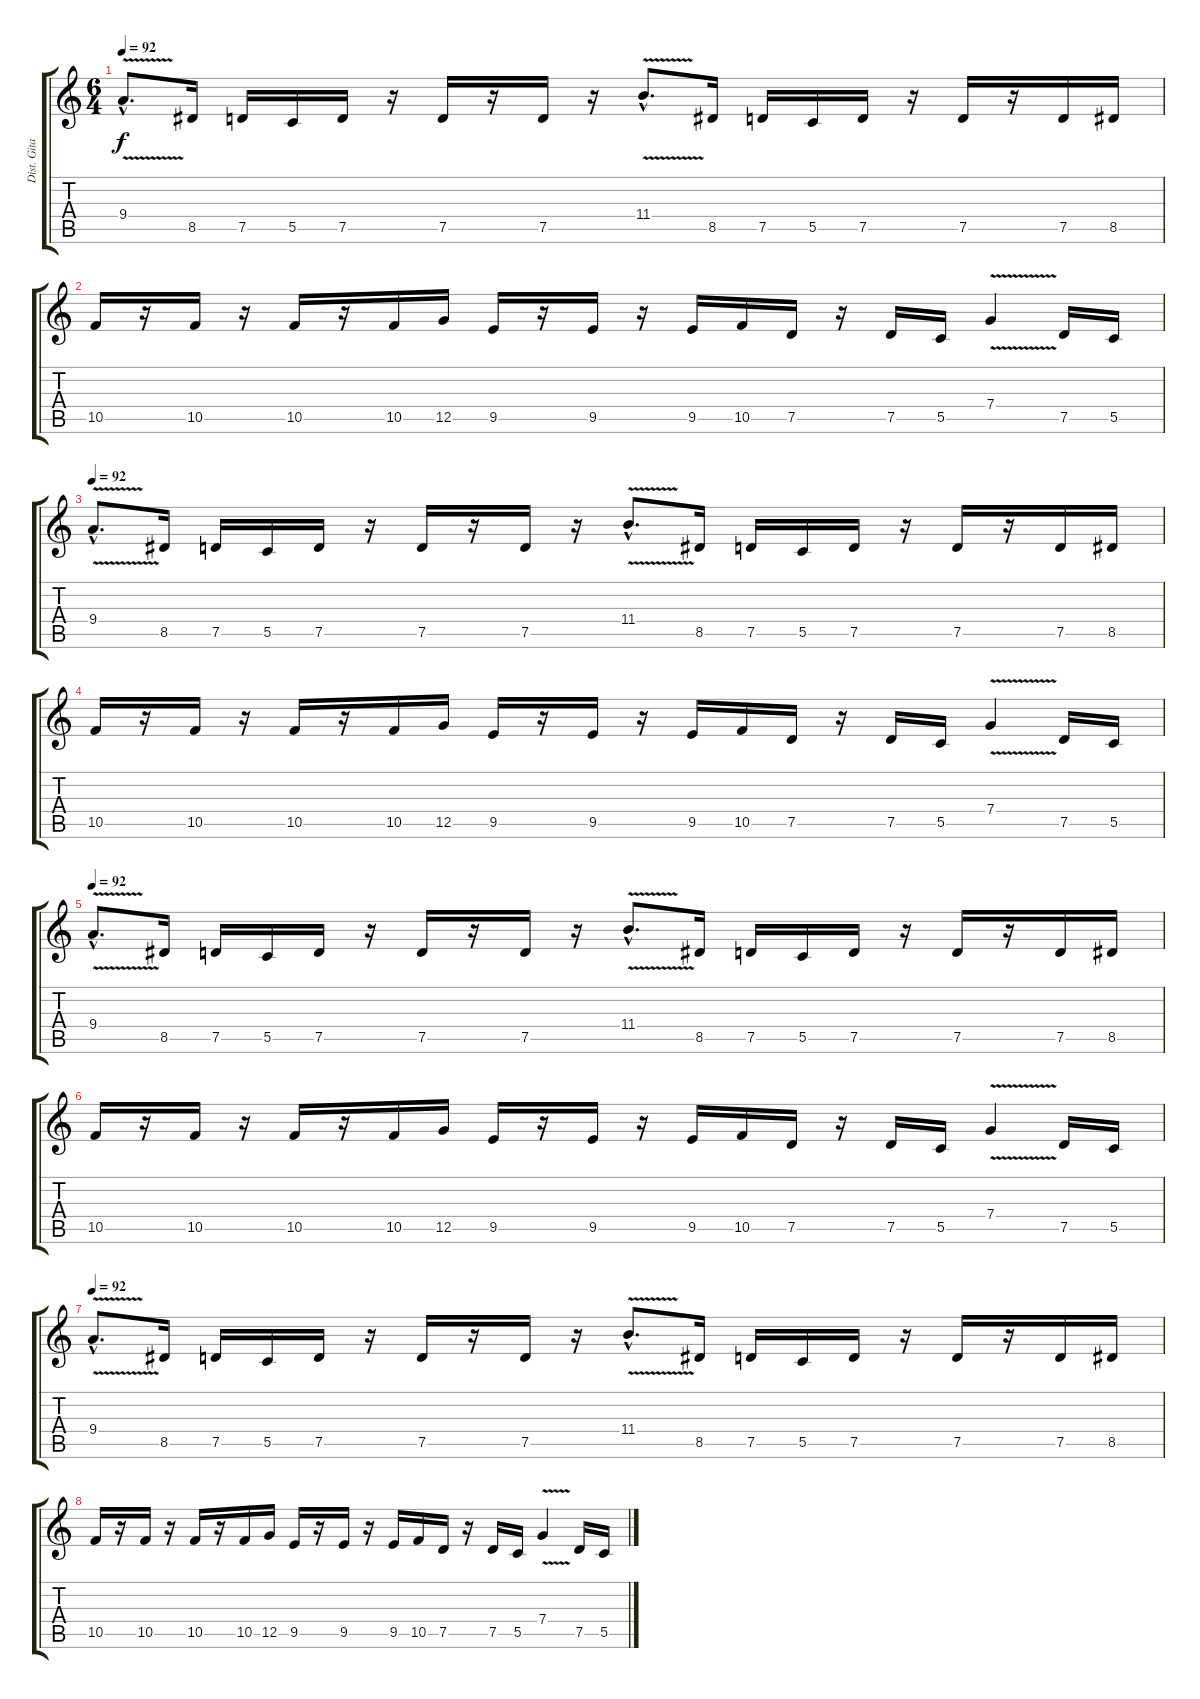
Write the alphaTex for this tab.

\track ("Dist. Gitar 1" "Dist. Gita") {instrument overdrivenguitar}
\staff {score tabs}
\tuning (D4 A3 F3 C3 G2 D2) {hide}
\ts (6 4)
\tempo 92
\clef g2
\ks c
9.4{v hac}.8{d dy f instrument guitarharmonics} 8.5.16{instrument overdrivenguitar} 7.5.16 5.5.16 7.5.16 r.16 7.5.16 r.16 7.5.16 r.16 11.4{v hac}.8{d instrument guitarharmonics} 8.5.16{instrument overdrivenguitar} 7.5.16 5.5.16 7.5.16 r.16 7.5.16 r.16 7.5.16 8.5.16 |
10.5.16{volume 4} r.16 10.5.16 r.16 10.5.16 r.16 10.5.16 12.5.16 9.5.16 r.16 9.5.16 r.16 9.5.16 10.5.16 7.5.16 r.16 7.5.16 5.5.16 7.4{v}.4{instrument guitarharmonics} 7.5.16{instrument overdrivenguitar} 5.5.16 |
\tempo 92
9.4{v hac}.8{d instrument guitarharmonics} 8.5.16{instrument overdrivenguitar} 7.5.16 5.5.16 7.5.16 r.16 7.5.16 r.16 7.5.16 r.16 11.4{v hac}.8{d instrument guitarharmonics} 8.5.16{instrument overdrivenguitar} 7.5.16 5.5.16 7.5.16 r.16 7.5.16 r.16 7.5.16 8.5.16 |
10.5.16 r.16 10.5.16 r.16 10.5.16 r.16 10.5.16 12.5.16 9.5.16 r.16 9.5.16 r.16 9.5.16 10.5.16 7.5.16 r.16 7.5.16 5.5.16 7.4{v}.4{instrument guitarharmonics} 7.5.16{instrument overdrivenguitar} 5.5.16 |
\tempo 92
9.4{v hac}.8{d volume 0 instrument guitarharmonics} 8.5.16{instrument overdrivenguitar} 7.5.16 5.5.16 7.5.16 r.16 7.5.16 r.16 7.5.16 r.16 11.4{v hac}.8{d instrument guitarharmonics} 8.5.16{instrument overdrivenguitar} 7.5.16 5.5.16 7.5.16 r.16 7.5.16 r.16 7.5.16 8.5.16 |
10.5.16 r.16 10.5.16 r.16 10.5.16 r.16 10.5.16 12.5.16 9.5.16 r.16 9.5.16 r.16 9.5.16 10.5.16 7.5.16 r.16 7.5.16 5.5.16 7.4{v}.4{instrument guitarharmonics} 7.5.16{instrument overdrivenguitar} 5.5.16 |
\tempo 92
9.4{v hac}.8{d instrument guitarharmonics} 8.5.16{instrument overdrivenguitar} 7.5.16 5.5.16 7.5.16 r.16 7.5.16 r.16 7.5.16 r.16 11.4{v hac}.8{d instrument guitarharmonics} 8.5.16{instrument overdrivenguitar} 7.5.16 5.5.16 7.5.16 r.16 7.5.16 r.16 7.5.16 8.5.16 |
10.5.16 r.16 10.5.16 r.16 10.5.16 r.16 10.5.16 12.5.16 9.5.16 r.16 9.5.16 r.16 9.5.16 10.5.16 7.5.16 r.16 7.5.16 5.5.16 7.4{v}.4{instrument guitarharmonics} 7.5.16{instrument overdrivenguitar} 5.5.16
